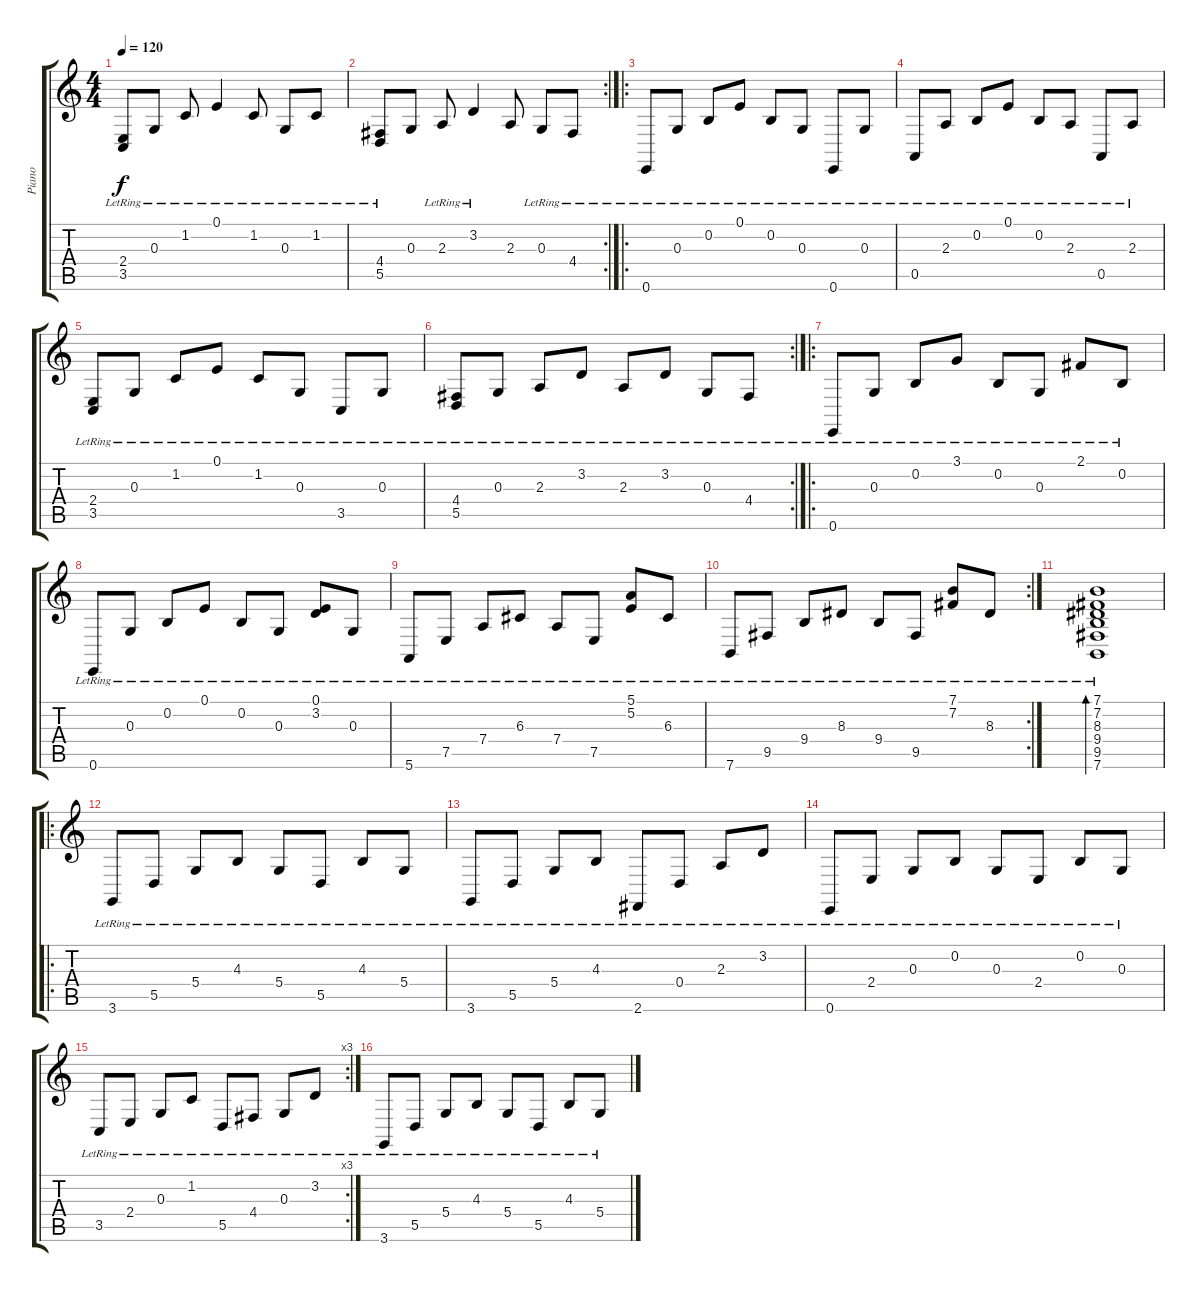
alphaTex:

\track ("Piano" "Piano") {instrument acousticgrandpiano}
\staff {score tabs}
\tuning (E4 B3 G3 D3 A2 E2) {hide}
\ts (4 4)
\tempo 120
\clef g2
\ks c
(2.4{lr} 3.5{lr}).8{dy f} 0.3{lr}.8 1.2{lr}.8 0.1{lr}.4 1.2{lr}.8 0.3{lr}.8 1.2{lr}.8 |
\rc 2
(4.4{lr} 5.5{lr}).8 0.3.8 2.3{lr}.8 3.2{lr}.4 2.3.8 0.3{lr}.8 4.4{lr}.8 |
\ro
0.6{lr}.8 0.3{lr}.8 0.2{lr}.8 0.1{lr}.8 0.2{lr}.8 0.3{lr}.8 0.6{lr}.8 0.3{lr}.8 |
0.5{lr}.8 2.3{lr}.8 0.2{lr}.8 0.1{lr}.8 0.2{lr}.8 2.3{lr}.8 0.5{lr}.8 2.3{lr}.8 |
(2.4{lr} 3.5{lr}).8 0.3{lr}.8 1.2{lr}.8 0.1{lr}.8 1.2{lr}.8 0.3{lr}.8 3.5{lr}.8 0.3{lr}.8 |
\rc 2
(4.4{lr} 5.5{lr}).8 0.3{lr}.8 2.3{lr}.8 3.2{lr}.8 2.3{lr}.8 3.2{lr}.8 0.3{lr}.8 4.4{lr}.8 |
\ro
0.6{lr}.8 0.3{lr}.8 0.2{lr}.8 3.1{lr}.8 0.2{lr}.8 0.3{lr}.8 2.1{lr}.8 0.2{lr}.8 |
0.6{lr}.8 0.3{lr}.8 0.2{lr}.8 0.1{lr}.8 0.2{lr}.8 0.3{lr}.8 (0.1{lr} 3.2{lr}).8 0.3{lr}.8 |
5.6{lr}.8 7.5{lr}.8 7.4{lr}.8 6.3{lr}.8 7.4{lr}.8 7.5{lr}.8 (5.1{lr} 5.2{lr}).8 6.3{lr}.8 |
\rc 2
7.6{lr}.8 9.5{lr}.8 9.4{lr}.8 8.3{lr}.8 9.4{lr}.8 9.5{lr}.8 (7.1{lr} 7.2{lr}).8 8.3{lr}.8 |
(7.1{lr} 7.2{lr} 8.3{lr} 9.4{lr} 9.5{lr} 7.6{lr}).1{bd 240} |
\ro
3.6{lr}.8 5.5{lr}.8 5.4{lr}.8 4.3{lr}.8 5.4{lr}.8 5.5{lr}.8 4.3{lr}.8 5.4{lr}.8 |
3.6{lr}.8 5.5{lr}.8 5.4{lr}.8 4.3{lr}.8 2.6{lr}.8 0.4{lr}.8 2.3{lr}.8 3.2{lr}.8 |
0.6{lr}.8 2.4{lr}.8 0.3{lr}.8 0.2{lr}.8 0.3{lr}.8 2.4{lr}.8 0.2{lr}.8 0.3{lr}.8 |
\rc 3
3.5{lr}.8 2.4{lr}.8 0.3{lr}.8 1.2{lr}.8 5.5{lr}.8 4.4{lr}.8 0.3{lr}.8 3.2{lr}.8 |
3.6{lr}.8 5.5{lr}.8 5.4{lr}.8 4.3{lr}.8 5.4{lr}.8 5.5{lr}.8 4.3{lr}.8 5.4{lr}.8
